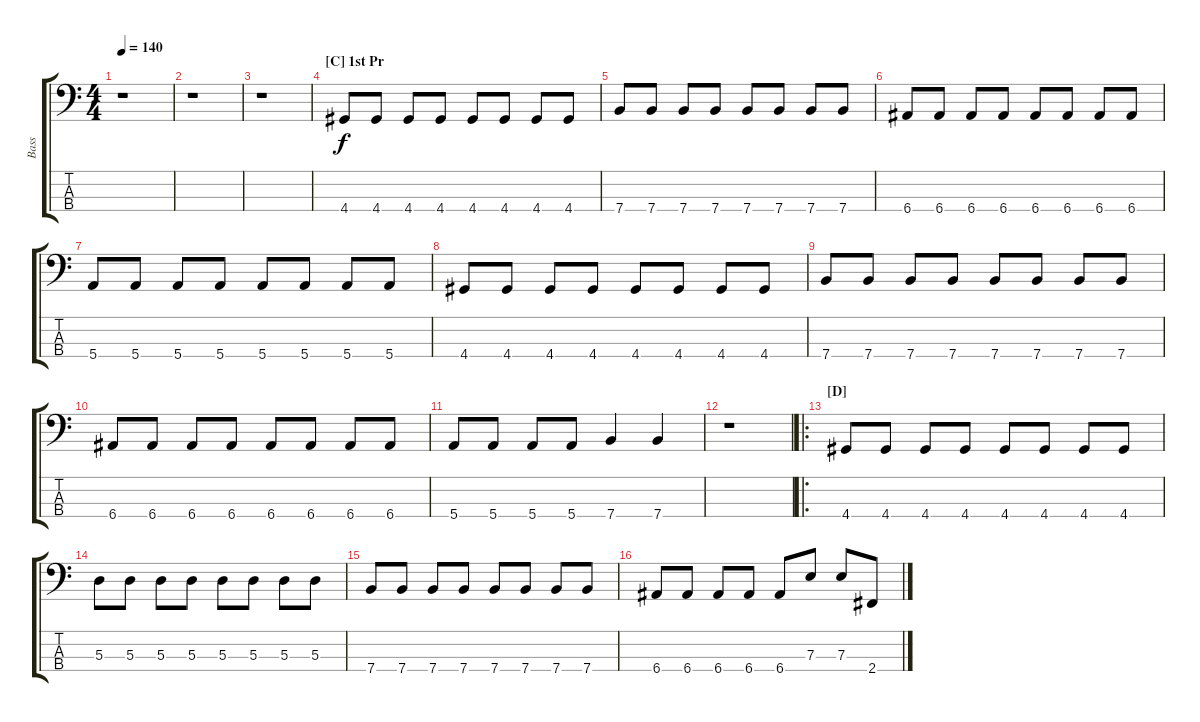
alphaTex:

\track ("Bass" "Bass") {instrument electricbassfinger}
\staff {score tabs}
\tuning (G2 D2 A1 E1) {hide}
\ts (4 4)
\tempo 140
\clef f4
\ks c
r.1{dy f} |
r.1 |
r.1 |
\section ("" "[C] 1st Pr")
4.4.8 4.4.8 4.4.8 4.4.8 4.4.8 4.4.8 4.4.8 4.4.8 |
7.4.8 7.4.8 7.4.8 7.4.8 7.4.8 7.4.8 7.4.8 7.4.8 |
6.4.8 6.4.8 6.4.8 6.4.8 6.4.8 6.4.8 6.4.8 6.4.8 |
5.4.8 5.4.8 5.4.8 5.4.8 5.4.8 5.4.8 5.4.8 5.4.8 |
4.4.8 4.4.8 4.4.8 4.4.8 4.4.8 4.4.8 4.4.8 4.4.8 |
7.4.8 7.4.8 7.4.8 7.4.8 7.4.8 7.4.8 7.4.8 7.4.8 |
6.4.8 6.4.8 6.4.8 6.4.8 6.4.8 6.4.8 6.4.8 6.4.8 |
5.4.8 5.4.8 5.4.8 5.4.8 7.4.4 7.4.4 |
r.1 |
\ro
\section ("" "[D]")
4.4.8 4.4.8 4.4.8 4.4.8 4.4.8 4.4.8 4.4.8 4.4.8 |
5.3.8 5.3.8 5.3.8 5.3.8 5.3.8 5.3.8 5.3.8 5.3.8 |
7.4.8 7.4.8 7.4.8 7.4.8 7.4.8 7.4.8 7.4.8 7.4.8 |
6.4.8 6.4.8 6.4.8 6.4.8 6.4.8 7.3.8 7.3.8 2.4.8
